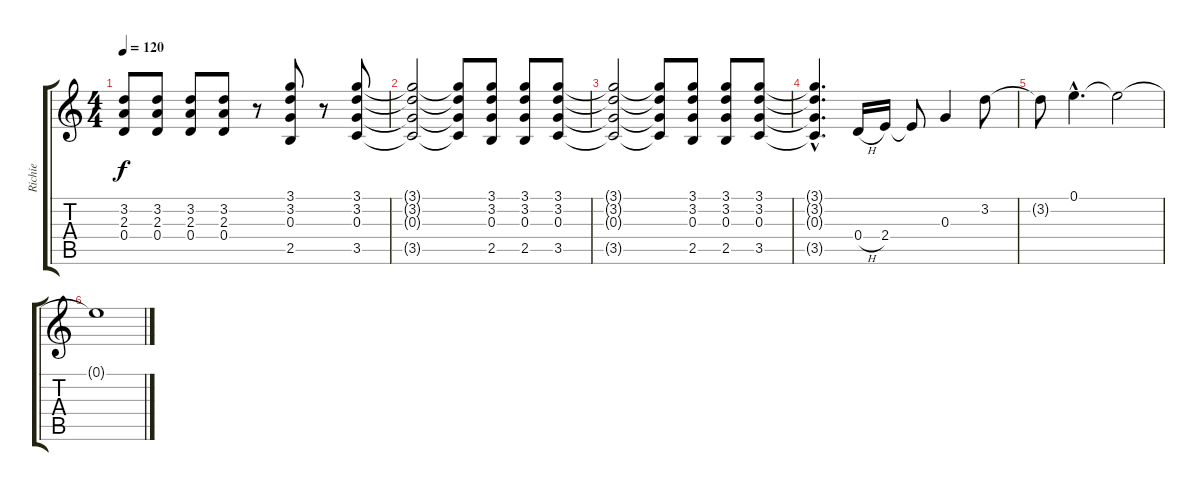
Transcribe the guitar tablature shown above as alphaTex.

\track ("Richie" "Richie") {instrument distortionguitar}
\staff {score tabs}
\tuning (E4 B3 G3 D3 A2 D2) {hide}
\ts (4 4)
\tempo 120
\clef g2
\ks c
(3.2 2.3 0.4).8{dy f} (3.2 2.3 0.4).8 (3.2 2.3 0.4).8 (3.2 2.3 0.4).8 r.8 (3.1 3.2 0.3 2.5).8 r.8 (3.1 3.2 0.3 3.5).8 |
(3.1{t} 3.2{t} 0.3{t} 3.5{t}).2 (3.1{t} 3.2{t} 0.3{t} 3.5{t}).8 (3.1 3.2 0.3 2.5).8 (3.1 3.2 0.3 2.5).8 (3.1 3.2 0.3 3.5).8 |
(3.1{t} 3.2{t} 0.3{t} 3.5{t}).2 (3.1{t} 3.2{t} 0.3{t} 3.5{t}).8 (3.1 3.2 0.3 2.5).8 (3.1 3.2 0.3 2.5).8 (3.1 3.2 0.3 3.5).8 |
(3.1{hac t} 3.2{hac t} 0.3{hac t} 3.5{hac t}).4{d} 0.4{h}.16 2.4.16 2.4{t}.8 0.3.4 3.2.8 |
3.2{t}.8 0.1{hac}.4{d} 0.1{t}.2 |
0.1{t}.1
